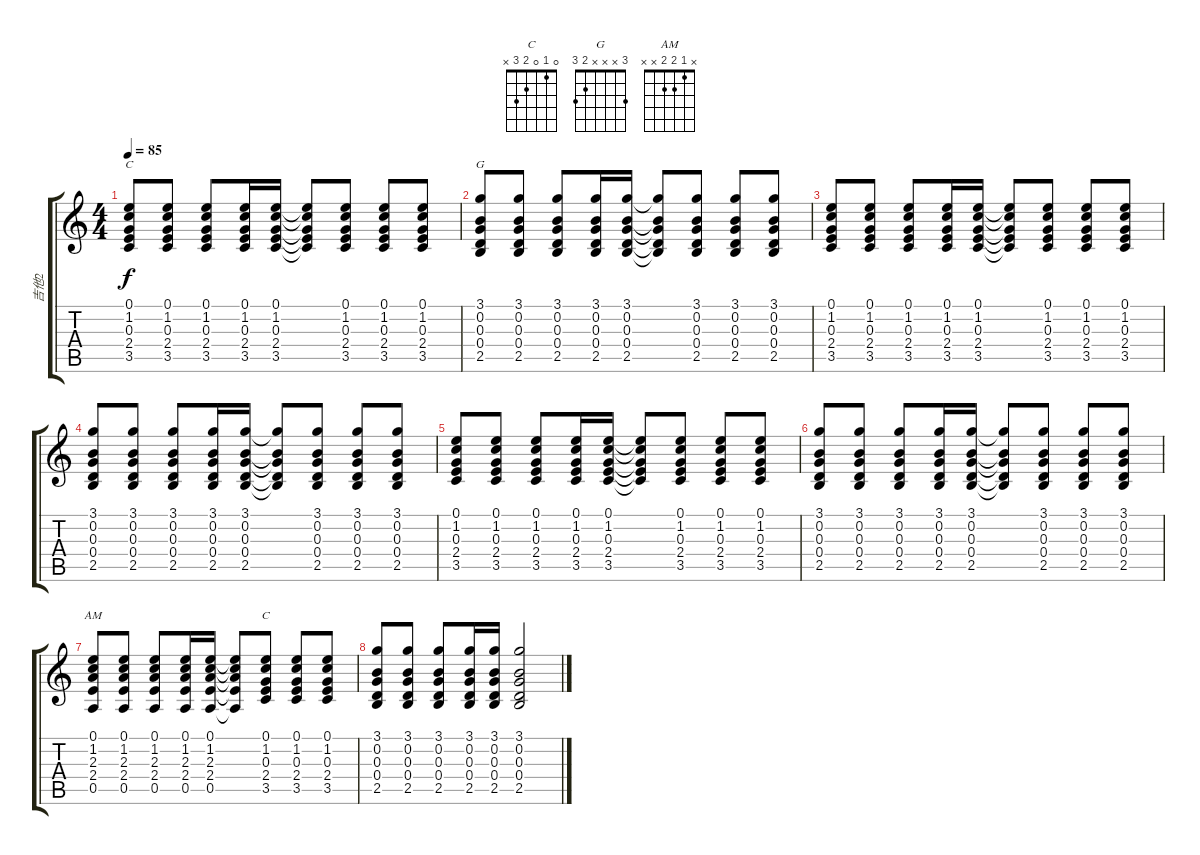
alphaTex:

\track ("吉他2" "吉他2") {instrument electricguitarjazz}
\staff {score tabs}
\tuning (E4 B3 G3 D3 A2 E2) {hide}
\chord ("C" x 1 x 2 3 x)
\chord ("G" 3 x x x 2 3)
\chord ("AM" x 1 2 2 x x)
\chord ("C" 0 1 0 2 3 x)
\ts (4 4)
\tempo 85
\clef g2
\ks c
(0.1 1.2 0.3 2.4 3.5).8{ch "C" dy f} (0.1 1.2 0.3 2.4 3.5).8 (0.1 1.2 0.3 2.4 3.5).8 (0.1 1.2 0.3 2.4 3.5).16 (0.1 1.2 0.3 2.4 3.5).16 (0.1{t} 1.2{t} 0.3{t} 2.4{t} 3.5{t}).8 (0.1 1.2 0.3 2.4 3.5).8 (0.1 1.2 0.3 2.4 3.5).8 (0.1 1.2 0.3 2.4 3.5).8 |
(3.1 0.2 0.3 0.4 2.5).8{ch "G"} (3.1 0.2 0.3 0.4 2.5).8 (3.1 0.2 0.3 0.4 2.5).8 (3.1 0.2 0.3 0.4 2.5).16 (3.1 0.2 0.3 0.4 2.5).16 (3.1{t} 0.2{t} 0.3{t} 0.4{t} 2.5{t}).8 (3.1 0.2 0.3 0.4 2.5).8 (3.1 0.2 0.3 0.4 2.5).8 (3.1 0.2 0.3 0.4 2.5).8 |
(0.1 1.2 0.3 2.4 3.5).8 (0.1 1.2 0.3 2.4 3.5).8 (0.1 1.2 0.3 2.4 3.5).8 (0.1 1.2 0.3 2.4 3.5).16 (0.1 1.2 0.3 2.4 3.5).16 (0.1{t} 1.2{t} 0.3{t} 2.4{t} 3.5{t}).8 (0.1 1.2 0.3 2.4 3.5).8 (0.1 1.2 0.3 2.4 3.5).8 (0.1 1.2 0.3 2.4 3.5).8 |
(3.1 0.2 0.3 0.4 2.5).8 (3.1 0.2 0.3 0.4 2.5).8 (3.1 0.2 0.3 0.4 2.5).8 (3.1 0.2 0.3 0.4 2.5).16 (3.1 0.2 0.3 0.4 2.5).16 (3.1{t} 0.2{t} 0.3{t} 0.4{t} 2.5{t}).8 (3.1 0.2 0.3 0.4 2.5).8 (3.1 0.2 0.3 0.4 2.5).8 (3.1 0.2 0.3 0.4 2.5).8 |
(0.1 1.2 0.3 2.4 3.5).8 (0.1 1.2 0.3 2.4 3.5).8 (0.1 1.2 0.3 2.4 3.5).8 (0.1 1.2 0.3 2.4 3.5).16 (0.1 1.2 0.3 2.4 3.5).16 (0.1{t} 1.2{t} 0.3{t} 2.4{t} 3.5{t}).8 (0.1 1.2 0.3 2.4 3.5).8 (0.1 1.2 0.3 2.4 3.5).8 (0.1 1.2 0.3 2.4 3.5).8 |
(3.1 0.2 0.3 0.4 2.5).8 (3.1 0.2 0.3 0.4 2.5).8 (3.1 0.2 0.3 0.4 2.5).8 (3.1 0.2 0.3 0.4 2.5).16 (3.1 0.2 0.3 0.4 2.5).16 (3.1{t} 0.2{t} 0.3{t} 0.4{t} 2.5{t}).8 (3.1 0.2 0.3 0.4 2.5).8 (3.1 0.2 0.3 0.4 2.5).8 (3.1 0.2 0.3 0.4 2.5).8 |
(0.1 1.2 2.3 2.4 0.5).8{ch "AM"} (0.1 1.2 2.3 2.4 0.5).8 (0.1 1.2 2.3 2.4 0.5).8 (0.1 1.2 2.3 2.4 0.5).16 (0.1 1.2 2.3 2.4 0.5).16 (0.1{t} 1.2{t} 2.3{t} 2.4{t} 0.5{t}).8 (0.1 1.2 0.3 2.4 3.5).8{ch "C"} (0.1 1.2 0.3 2.4 3.5).8 (0.1 1.2 0.3 2.4 3.5).8 |
(3.1 0.2 0.3 0.4 2.5).8 (3.1 0.2 0.3 0.4 2.5).8 (3.1 0.2 0.3 0.4 2.5).8 (3.1 0.2 0.3 0.4 2.5).16 (3.1 0.2 0.3 0.4 2.5).16 (3.1 0.2 0.3 0.4 2.5).2
